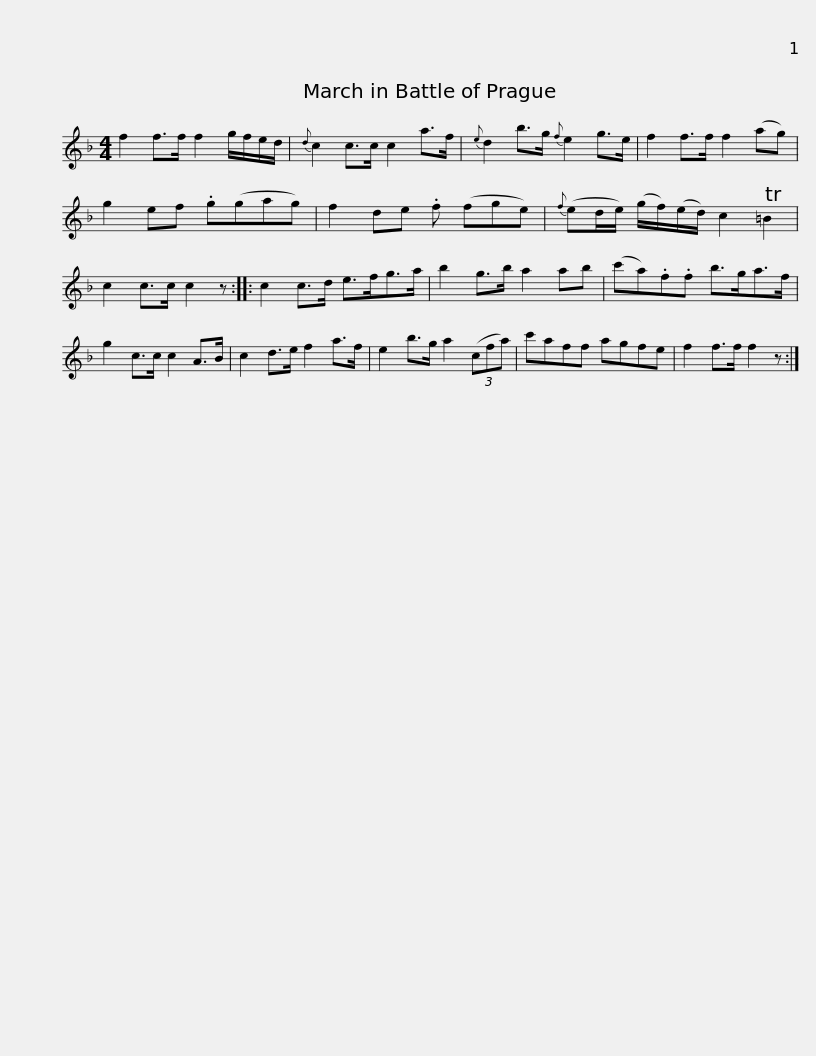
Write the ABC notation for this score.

X:1
L:1/8
M:4/4
I:linebreak $
K:F
V:1 treble
V:1
 f2 f>f f2 g/f/e/d/ |{d} c2 c>c c2 a>f |{e} d2 b>g{f} e2 g>e | f2 f>f f2 (ag) | g2 ef .g(gag) |$ %5
 f2 de .f (fge) |{f} (ed/e/) (g/f/)(e/d/) c2 T=B2 | c2 c>c c2 z :: c2 c>d e>fg>a | b2 g>b a2 ab |$ %10
 (c'a).f.f b>ga>f | g2 c>c c2 A>B | c2 d>e f2 a>f | e2 b>g a2 (3(cfa) | c'aff agfe | %15
 f2 f>f f2 z :| %16
